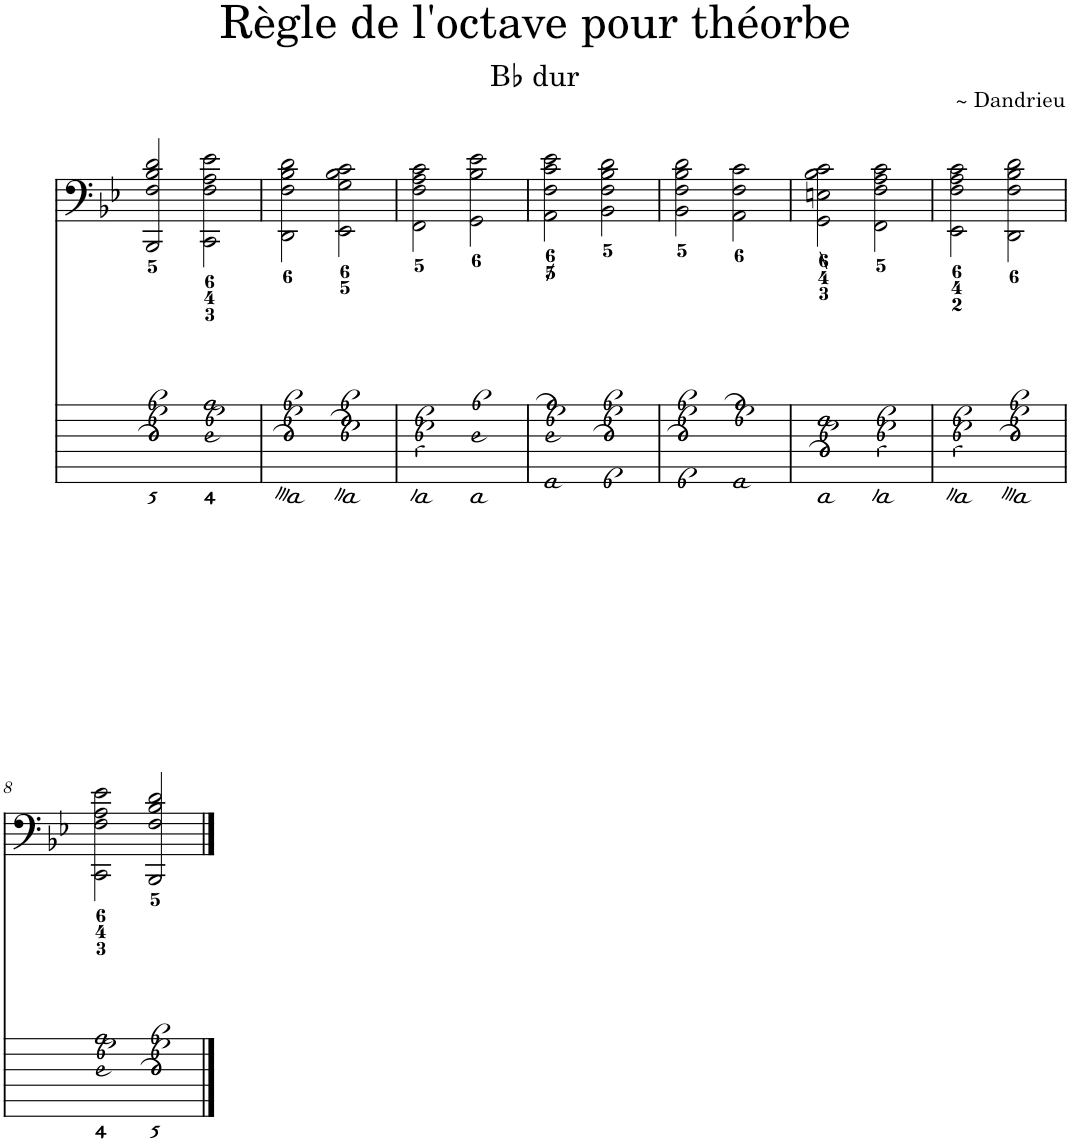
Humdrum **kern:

**kern	**kern
*part1	*part1
*staff2	*staff1
*I"Theorba	*
*I'Thb.	*
*stria6	*
*	*clefF4
*k[b-e-]	*k[b-e-]
=1	=1
2BBB- 2d 2F 2B-	2BBB-/ 2F/ 2B-/ 2d/
2CC 2e- 2F 2A	2CC\ 2F\ 2A\ 2e-\
=2	=2
2DD 2d 2F 2B-	2DD\ 2F\ 2B-\ 2d\
2EE- 2c 2G 2B-	2EE-\ 2G\ 2B-\ 2c\
=3	=3
2FF 2A 2c 2F	2FF\ 2F\ 2A\ 2c\
2GG 2e- 2B-	2GG\ 2B-\ 2e-\
=4	=4
2AA 2e- 2F 2c	2AA\ 2F\ 2c\ 2e-\
2BB- 2d 2F 2B-	2BB-\ 2F\ 2B-\ 2d\
=5	=5
2BB- 2d 2F 2B-	2BB-\ 2F\ 2B-\ 2d\
2AA 2F 2c	2AA\ 2F\ 2c\
=6	=6
2GG 2B- 2c 2E#X	2GG\ 2En\ 2B-\ 2c\
2FF 2A 2c 2F	2FF\ 2F\ 2A\ 2c\
=7	=7
2EE- 2A 2c 2F	2EE-\ 2F\ 2A\ 2c\
2DD 2d 2F 2B-	2DD\ 2F\ 2B-\ 2d\
!!LO:LB:g=z
=8	=8
2CC 2e- 2F 2A	2CC\ 2F\ 2A\ 2e-\
2BBB- 2d 2F 2B-	2BBB-/ 2F/ 2B-/ 2d/
==	==
*-	*-
